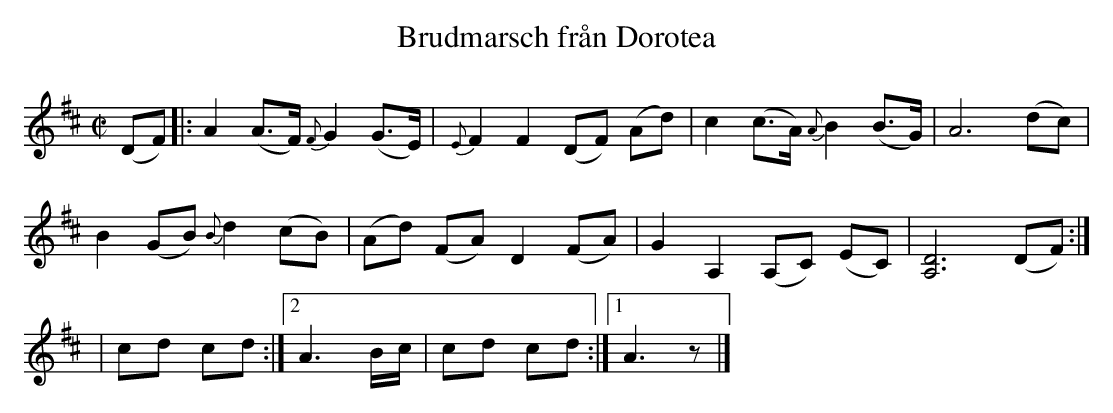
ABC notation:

X:1
T: Brudmarsch från Dorotea
M: C|
L: 1/8
K: D
(DF) |: A2(A>F) {F}G2(G>E) | {E}F2F2 (DF) (Ad) | c2(c>A) {A}B2(B>G) | A6 (dc) |
B2(GB) {B}d2(cB) | (Ad) (FA) D2(FA) | G2A,2 (A,C) (EC) | [A,D]6 (DF) :|
| cd cd :|2 A3 B/c/ | cd cd :|1 A3 z |]
